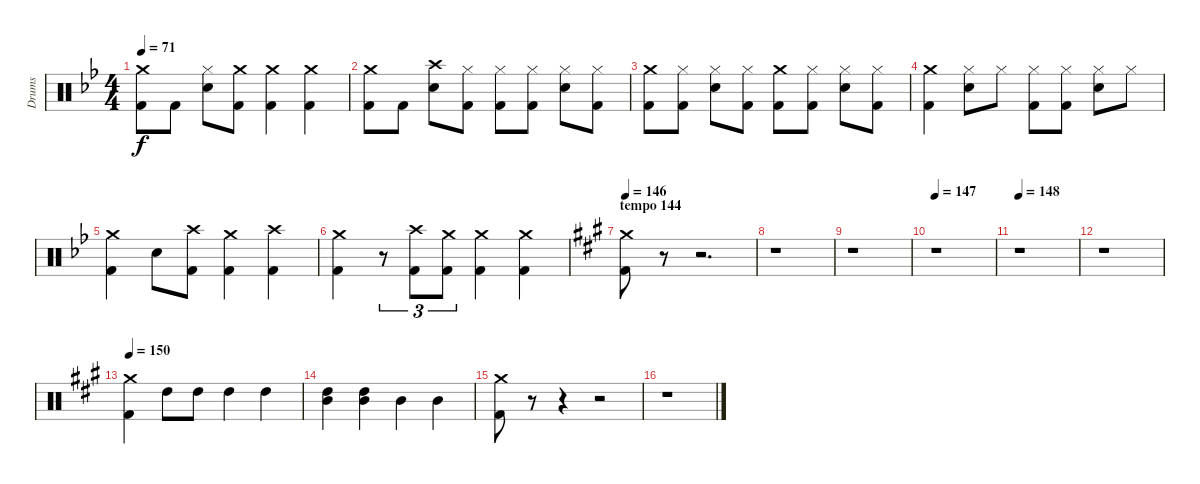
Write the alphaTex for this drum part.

\bracketExtendMode groupsimilarinstruments
\otherSystemsTrackNameOrientation horizontal
\track ("Drumkit" "Drums") {instrument percussion}
\staff {score}
\articulation defaults
\ts (4 4)
\tempo 71
\clef neutral
\ks bb
("Crash medium (hit)"{acc forcenatural} "Kick (hit) 2"{acc forcenatural}).8{dy f beam Down} "Kick (hit) 2"{acc forcenatural}.8{beam Down} ("Hi-Hat (closed)"{acc forcenatural} "Snare (hit) 2"{acc forcenatural}).8{beam Down} ("Crash medium (hit)"{acc forcenatural} "Kick (hit) 2"{acc forcenatural}).8{beam Down} ("Crash medium (hit)"{acc forcenatural} "Kick (hit) 2"{acc forcenatural}).4{beam Down} ("Crash medium (hit)"{acc forcenatural} "Kick (hit) 2"{acc forcenatural}).4{beam Down} |
("Crash medium (hit)"{acc forcenatural} "Kick (hit) 2"{acc forcenatural}).8{beam Down} "Kick (hit) 2"{acc forcenatural}.8{beam Down} ("Crash high (hit)"{acc forcenatural} "Snare (hit) 2"{acc forcenatural}).8{beam Down} ("Hi-Hat (closed)"{acc forcenatural} "Kick (hit) 2"{acc forcenatural}).8{beam Down} ("Hi-Hat (closed)"{acc forcenatural} "Kick (hit) 2"{acc forcenatural}).8{beam Down} ("Hi-Hat (closed)"{acc forcenatural} "Kick (hit) 2"{acc forcenatural}).8{beam Down} ("Hi-Hat (closed)"{acc forcenatural} "Snare (hit) 2"{acc forcenatural}).8{beam Down} ("Hi-Hat (closed)"{acc forcenatural} "Kick (hit) 2"{acc forcenatural}).8{beam Down} |
("Crash medium (hit)"{acc forcenatural} "Kick (hit) 2"{acc forcenatural}).8{beam Down} ("Hi-Hat (closed)"{acc forcenatural} "Kick (hit) 2"{acc forcenatural}).8{beam Down} ("Hi-Hat (closed)"{acc forcenatural} "Snare (hit) 2"{acc forcenatural}).8{beam Down} ("Hi-Hat (closed)"{acc forcenatural} "Kick (hit) 2"{acc forcenatural}).8{beam Down} ("Crash medium (hit)"{acc forcenatural} "Kick (hit) 2"{acc forcenatural}).8{beam Down} ("Hi-Hat (closed)"{acc forcenatural} "Kick (hit) 2"{acc forcenatural}).8{beam Down} ("Hi-Hat (closed)"{acc forcenatural} "Snare (hit) 2"{acc forcenatural}).8{beam Down} ("Hi-Hat (closed)"{acc forcenatural} "Kick (hit) 2"{acc forcenatural}).8{beam Down} |
("Crash medium (hit)"{acc forcenatural} "Kick (hit) 2"{acc forcenatural}).4{beam Down} ("Hi-Hat (closed)"{acc forcenatural} "Snare (hit) 2"{acc forcenatural}).8{beam Down} "Hi-Hat (closed)"{acc forcenatural}.8{beam Down} ("Hi-Hat (closed)"{acc forcenatural} "Kick (hit) 2"{acc forcenatural}).8{beam Down} ("Hi-Hat (closed)"{acc forcenatural} "Kick (hit) 2"{acc forcenatural}).8{beam Down} ("Hi-Hat (closed)"{acc forcenatural} "Snare (hit) 2"{acc forcenatural}).8{beam Down} "Hi-Hat (closed)"{acc forcenatural}.8{beam Down} |
("Crash medium (hit)"{acc forcenatural} "Kick (hit) 2"{acc forcenatural}).4{beam Down} "Snare (hit) 2"{acc forcenatural}.8{beam Down} ("Crash high (hit)"{acc forcenatural} "Kick (hit) 2"{acc forcenatural}).8{beam Down} ("Crash medium (hit)"{acc forcenatural} "Kick (hit) 2"{acc forcenatural}).4{beam Down} ("Crash high (hit)"{acc forcenatural} "Kick (hit) 2"{acc forcenatural}).4{beam Down} |
("Crash medium (hit)"{acc forcenatural} "Kick (hit) 2"{acc forcenatural}).4{beam Down} r.8{tu (3 2) beam Down} ("Crash high (hit)"{acc forcenatural} "Kick (hit) 2"{acc forcenatural}).8{tu (3 2) beam Down} ("Crash medium (hit)"{acc forcenatural} "Kick (hit) 2"{acc forcenatural}).8{tu (3 2) beam Down} ("Crash medium (hit)"{acc forcenatural} "Kick (hit) 2"{acc forcenatural}).4{beam Down} ("Crash medium (hit)"{acc forcenatural} "Kick (hit) 2"{acc forcenatural}).4{beam Down} |
\section ("" "tempo 144")
\tempo 146
\ks a
("Crash medium (hit)"{acc forcenatural} "Kick (hit) 2"{acc forcenatural}).8{beam Down} r.8{beam Down} r.2{d beam Down} |
r.1{beam Down} |
r.1{beam Down} |
\tempo 147
r.1{beam Down} |
\tempo 148
r.1{beam Down} |
r.1{beam Down} |
\tempo 150
("Crash medium (hit)"{acc forcenatural} "Kick (hit) 2"{acc forcenatural}).4{beam Down} "High Tom (hit)"{acc forcenatural}.8{beam Down} "High Tom (hit)"{acc forcenatural}.8{beam Down} "High Tom (hit)"{acc forcenatural}.4{beam Down} "High Tom (hit)"{acc forcenatural}.4{beam Down} |
("High Tom (hit)"{acc forcenatural} "Mid Tom (hit)"{acc forcenatural}).4{beam Down} ("High Tom (hit)"{acc forcenatural} "Mid Tom (hit)"{acc forcenatural}).4{beam Down} "Mid Tom (hit)"{acc forcenatural}.4{beam Down} "Mid Tom (hit)"{acc forcenatural}.4{beam Down} |
("Crash medium (hit)"{acc forcenatural} "Kick (hit) 2"{acc forcenatural}).8{beam Down} r.8{beam Down} r.4{beam Down} r.2{beam Down} |
r.1{beam Down}
